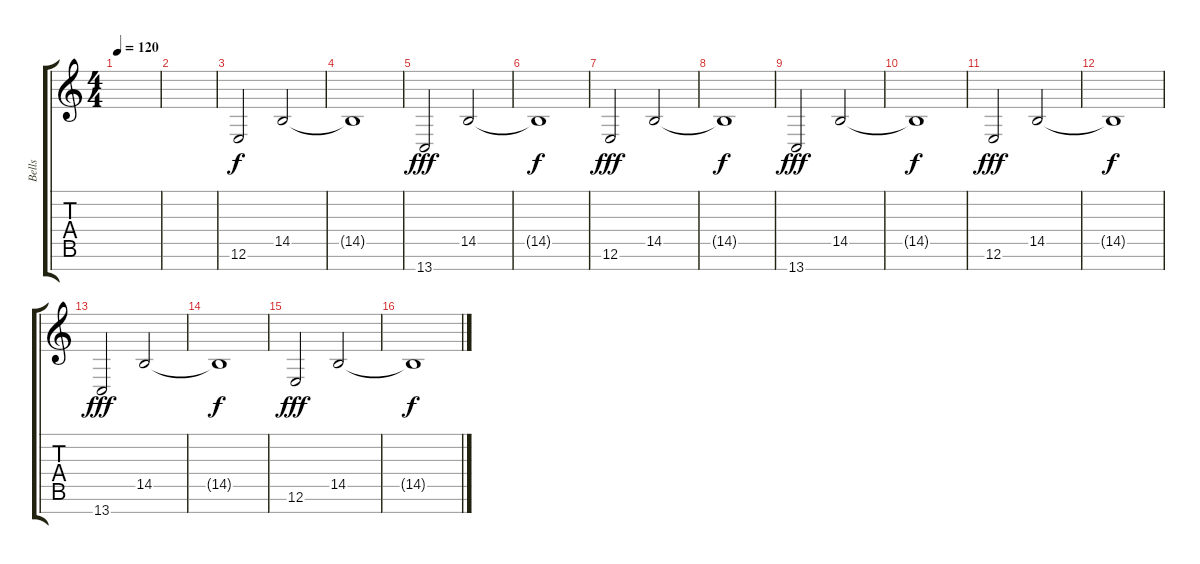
\track ("Bells" "Bells") {instrument vibraphone}
\staff {score tabs}
\tuning (E4 B3 G3 D3 A2 E2 B1) {hide}
\ts (4 4)
\tempo 120
\clef g2
\ks c
|
|
12.6.2{beam merge} 14.5.2 |
14.5{t}.1{dy f} |
13.7.2{dy fff} 14.5.2 |
14.5{t}.1{dy f} |
12.6.2{dy fff beam merge} 14.5.2 |
14.5{t}.1{dy f} |
13.7.2{dy fff} 14.5.2 |
14.5{t}.1{dy f} |
12.6.2{dy fff beam merge} 14.5.2 |
14.5{t}.1{dy f} |
13.7.2{dy fff} 14.5.2 |
14.5{t}.1{dy f} |
12.6.2{dy fff beam merge} 14.5.2 |
14.5{t}.1{dy f}
